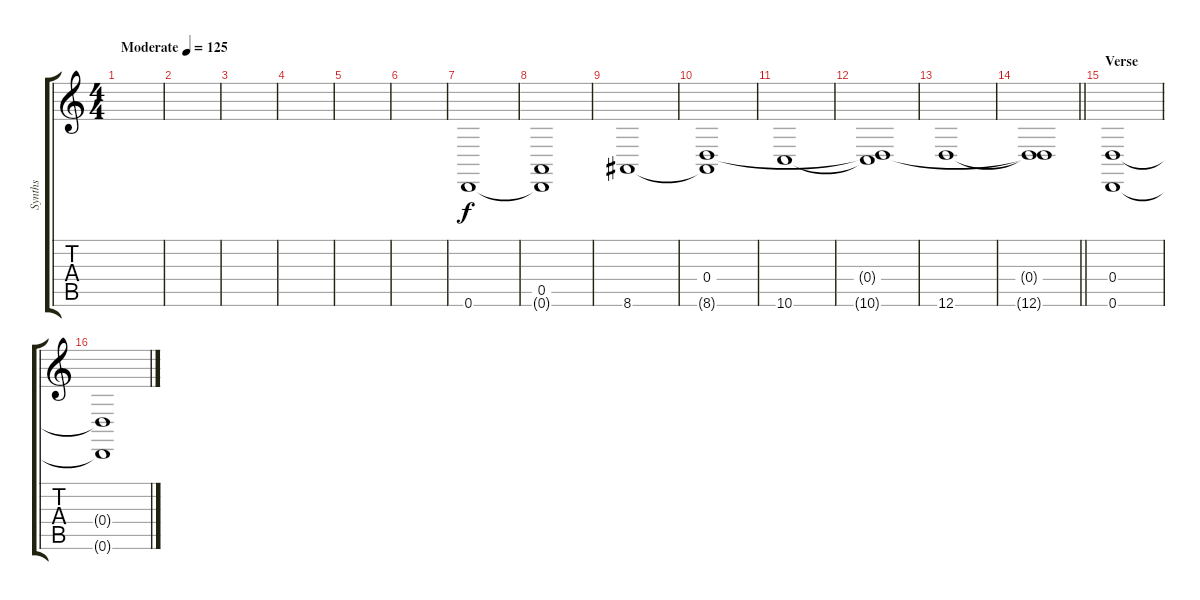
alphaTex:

\track ("Synths" "Synths") {instrument synthstrings1}
\staff {score tabs}
\tuning (E4 B3 G3 D3 A2 D2) {hide}
\ts (4 4)
\tempo (125 "Moderate")
\clef g2
\ks c
|
|
|
|
|
|
0.6.1 |
(0.5 0.6{t}).1 |
8.6.1 |
(0.4 8.6{t}).1 |
10.6.1 |
(0.4{t} 10.6{t}).1 |
12.6.1 |
\barLineRight lightlight
(0.4{t} 12.6{t}).1 |
\section ("" "Verse")
(0.4 0.6).1{volume 13} |
(0.4{t} 0.6{t}).1
